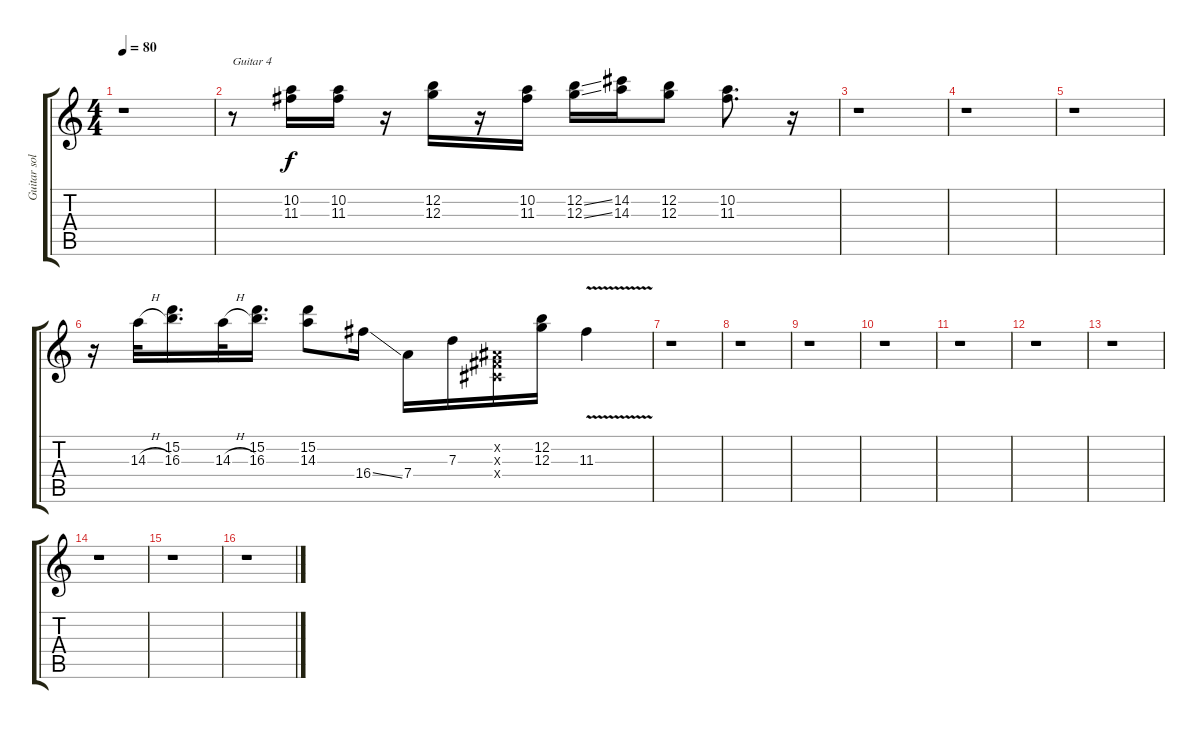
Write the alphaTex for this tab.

\track ("Guitar solo 1 (4, 7)" "Guitar sol") {instrument overdrivenguitar}
\staff {score tabs}
\tuning (E4 B3 G3 D3 A2 E2) {hide}
\ts (4 4)
\tempo 80
\clef g2
\ks c
r.1{dy f} |
r.8{txt "Guitar 4"} (10.2 11.3).16 (10.2 11.3).16 r.16 (12.2 12.3).16 r.16 (10.2 11.3).16 (12.2{ss} 12.3{ss}).16 (14.2 14.3).16 (12.2 12.3).8 (10.2 11.3).8{d} r.16 |
r.1 |
r.1 |
r.1 |
r.16 14.3{h}.32 (15.2 16.3).16{d} 14.3{h}.32 (15.2 16.3).16{d} (15.2 14.3).8 16.4{ss}.16 7.4.16 7.3.16 (-1.2{x} -1.3{x} -1.4{x}).16 (12.2 12.3).16 11.3{v}.4 |
r.1 |
r.1 |
r.1 |
r.1 |
r.1 |
r.1 |
r.1 |
r.1 |
r.1 |
r.1
